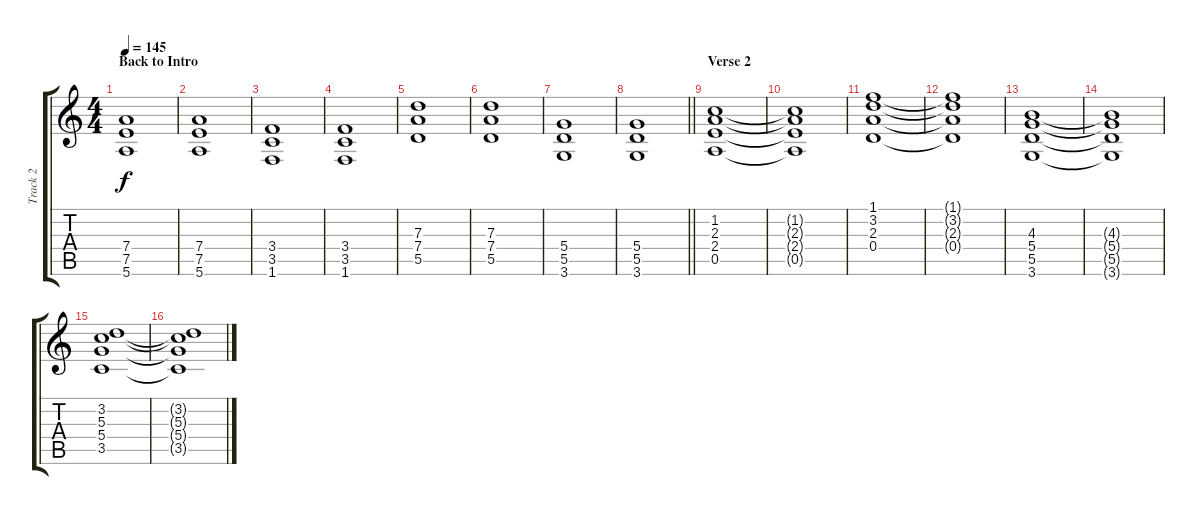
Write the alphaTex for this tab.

\track ("Track 2" "Track 2") {instrument overdrivenguitar}
\staff {score tabs}
\tuning (E4 B3 G3 D3 A2 E2) {hide}
\ts (4 4)
\section ("" "Back to Intro")
\tempo 145
\clef g2
\ks c
(7.4 7.5 5.6).1{dy f} |
(7.4 7.5 5.6).1 |
(3.4 3.5 1.6).1 |
(3.4 3.5 1.6).1 |
(7.3 7.4 5.5).1 |
(7.3 7.4 5.5).1 |
(5.4 5.5 3.6).1 |
\barLineRight lightlight
(5.4 5.5 3.6).1 |
\section ("" "Verse 2")
(1.2 2.3 2.4 0.5).1{instrument electricguitarclean} |
(1.2{t} 2.3{t} 2.4{t} 0.5{t}).1 |
(1.1 3.2 2.3 0.4).1 |
(1.1{t} 3.2{t} 2.3{t} 0.4{t}).1 |
(4.3 5.4 5.5 3.6).1 |
(4.3{t} 5.4{t} 5.5{t} 3.6{t}).1 |
(3.2 5.3 5.4 3.5).1 |
(3.2{t} 5.3{t} 5.4{t} 3.5{t}).1
